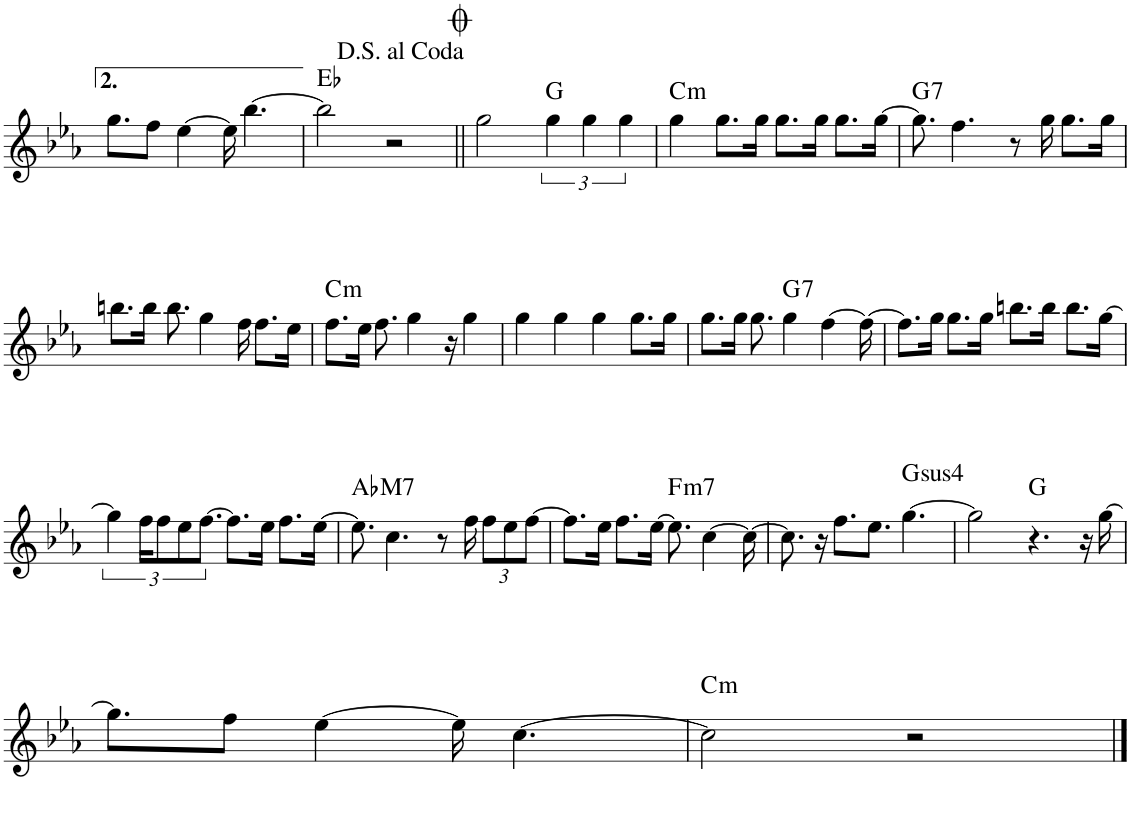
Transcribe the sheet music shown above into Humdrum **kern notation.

**kern	**harte
*part1	*part1
*staff1	*
*I"Piano	*
*I'Pno.	*
!!LO:PB:g=z
*clefG2	*
*k[b-e-a-]	*
*M4/4	*
=30	=30
8.gg\L	.
8ff\J	.
[4ee-\	.
16ee-\]	.
[4.bb-\	.
=31	=31
2bb-\]	Eb:maj
2r	.
=32||	=32||
2gg\	.
6gg\	G:maj
6gg\	.
6gg\	.
=33	=33
!	!LO:H:kt=m
4gg\	C:min
8.gg\L	.
16gg\Jk	.
8.gg\L	.
16gg\Jk	.
8.gg\L	.
[16gg\Jk	.
=34	=34
!	!LO:H:kt=7
8.gg\]	G:7
4.ff\	.
8r	.
16gg\	.
8.gg\L	.
16gg\Jk	.
!!LO:LB:g=z
=35	=35
8.bbn\L	.
16bb\Jk	.
8.bb\	.
4gg\	.
16ff\	.
8.ff\L	.
16ee-\Jk	.
=36	=36
!	!LO:H:kt=m
8.ff\L	C:min
16ee-\Jk	.
8.ff\	.
4gg\	.
16r	.
4gg\	.
=37	=37
4gg\	.
4gg\	.
4gg\	.
8.gg\L	.
16gg\Jk	.
=38	=38
8.gg\L	.
16gg\Jk	.
8.gg\	.
!	!LO:H:kt=7
4gg\	G:7
[4ff\	.
16ff\_	.
=39	=39
8.ff\L]	.
16gg\Jk	.
8.gg\L	.
16gg\Jk	.
8.bbn\L	.
16bb\Jk	.
8.bb\L	.
[16gg\Jk	.
!!LO:LB:g=z
=40	=40
6gg\]	.
24ff\KL	.
12ff\	.
12ee-\	.
[12.ff\J	.
8.ff\L]	.
16ee-\Jk	.
8.ff\L	.
[16ee-\Jk	.
=41	=41
!	!LO:H:kt=M7
8.ee-\]	Ab:maj7
4.cc\	.
8r	.
16ff\	.
*Xbrackettup	*
12ff\L	.
12ee-\	.
[12ff\J	.
=42	=42
8.ff\L]	.
16ee-\Jk	.
8.ff\L	.
[16ee-\Jk	.
!	!LO:H:kt=m7
8.ee-\]	F:min7
[4cc\	.
16cc\_	.
=43	=43
8.cc\]	.
16r	.
8.ff\L	.
8.ee-\J	.
!	!LO:H:kt=4
[4.gg\	G:sus4
=44	=44
2gg\]	.
4.r	G:maj
16r	.
[16gg\	.
!!LO:LB:g=z
=45	=45
8.gg\L]	.
8ff\J	.
[4ee-\	.
16ee-\]	.
[4.cc\	.
=46	=46
!	!LO:H:kt=m
2cc\]	C:min
2r	.
==	==
*-	*-
